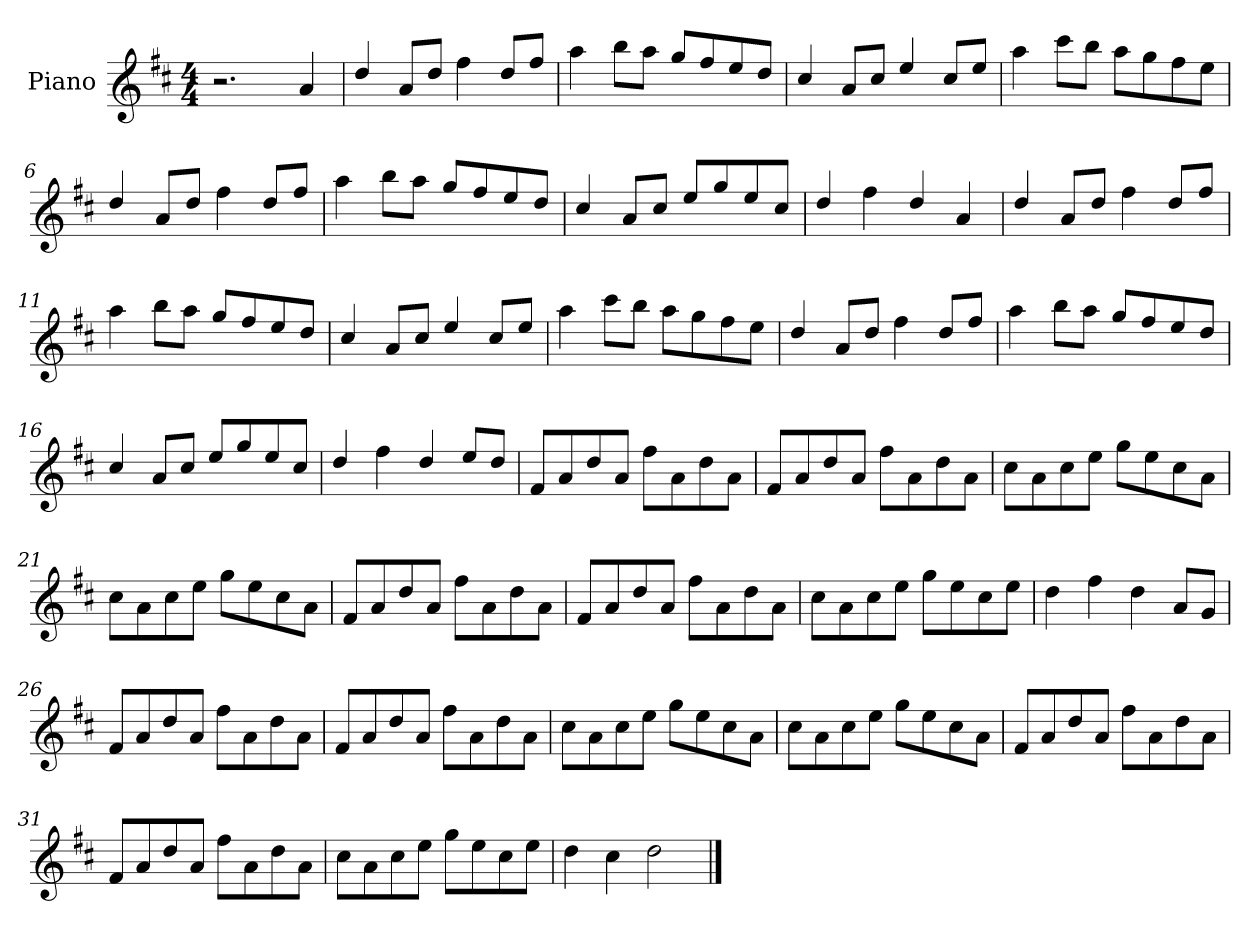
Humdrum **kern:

**kern
*part1
*staff1
*I"Piano
*I'Pno
*clefG2
*k[f#c#]
*M4/4
=1
2.r
4a/
=2
4dd/
8a/L
8dd/J
4ff#\
8dd/L
8ff#/J
=3
4aa\
8bb\L
8aa\J
8gg/L
8ff#/
8ee/
8dd/J
=4
4cc#/
8a/L
8cc#/J
4ee/
8cc#/L
8ee/J
=5
4aa\
8ccc#\L
8bb\J
8aa\L
8gg\
8ff#\
8ee\J
=6
4dd/
8a/L
8dd/J
4ff#\
8dd/L
8ff#/J
=7
4aa\
8bb\L
8aa\J
8gg/L
8ff#/
8ee/
8dd/J
=8
4cc#/
8a/L
8cc#/J
8ee/L
8gg/
8ee/
8cc#/J
=9
4dd/
4ff#\
4dd/
4a/
=10
4dd/
8a/L
8dd/J
4ff#\
8dd/L
8ff#/J
=11
4aa\
8bb\L
8aa\J
8gg/L
8ff#/
8ee/
8dd/J
=12
4cc#/
8a/L
8cc#/J
4ee/
8cc#/L
8ee/J
=13
4aa\
8ccc#\L
8bb\J
8aa\L
8gg\
8ff#\
8ee\J
=14
4dd/
8a/L
8dd/J
4ff#\
8dd/L
8ff#/J
=15
4aa\
8bb\L
8aa\J
8gg/L
8ff#/
8ee/
8dd/J
=16
4cc#/
8a/L
8cc#/J
8ee/L
8gg/
8ee/
8cc#/J
=17
4dd/
4ff#\
4dd/
8ee/L
8dd/J
=18
8f#/L
8a/
8dd/
8a/J
8ff#\L
8a\
8dd\
8a\J
=19
8f#/L
8a/
8dd/
8a/J
8ff#\L
8a\
8dd\
8a\J
=20
8cc#\L
8a\
8cc#\
8ee\J
8gg\L
8ee\
8cc#\
8a\J
=21
8cc#\L
8a\
8cc#\
8ee\J
8gg\L
8ee\
8cc#\
8a\J
=22
8f#/L
8a/
8dd/
8a/J
8ff#\L
8a\
8dd\
8a\J
=23
8f#/L
8a/
8dd/
8a/J
8ff#\L
8a\
8dd\
8a\J
=24
8cc#\L
8a\
8cc#\
8ee\J
8gg\L
8ee\
8cc#\
8ee\J
=25
4dd\
4ff#\
4dd\
8a/L
8g/J
=26
8f#/L
8a/
8dd/
8a/J
8ff#\L
8a\
8dd\
8a\J
=27
8f#/L
8a/
8dd/
8a/J
8ff#\L
8a\
8dd\
8a\J
=28
8cc#\L
8a\
8cc#\
8ee\J
8gg\L
8ee\
8cc#\
8a\J
=29
8cc#\L
8a\
8cc#\
8ee\J
8gg\L
8ee\
8cc#\
8a\J
=30
8f#/L
8a/
8dd/
8a/J
8ff#\L
8a\
8dd\
8a\J
=31
8f#/L
8a/
8dd/
8a/J
8ff#\L
8a\
8dd\
8a\J
=32
8cc#\L
8a\
8cc#\
8ee\J
8gg\L
8ee\
8cc#\
8ee\J
=33
4dd\
4cc#\
2dd\
==
*-
